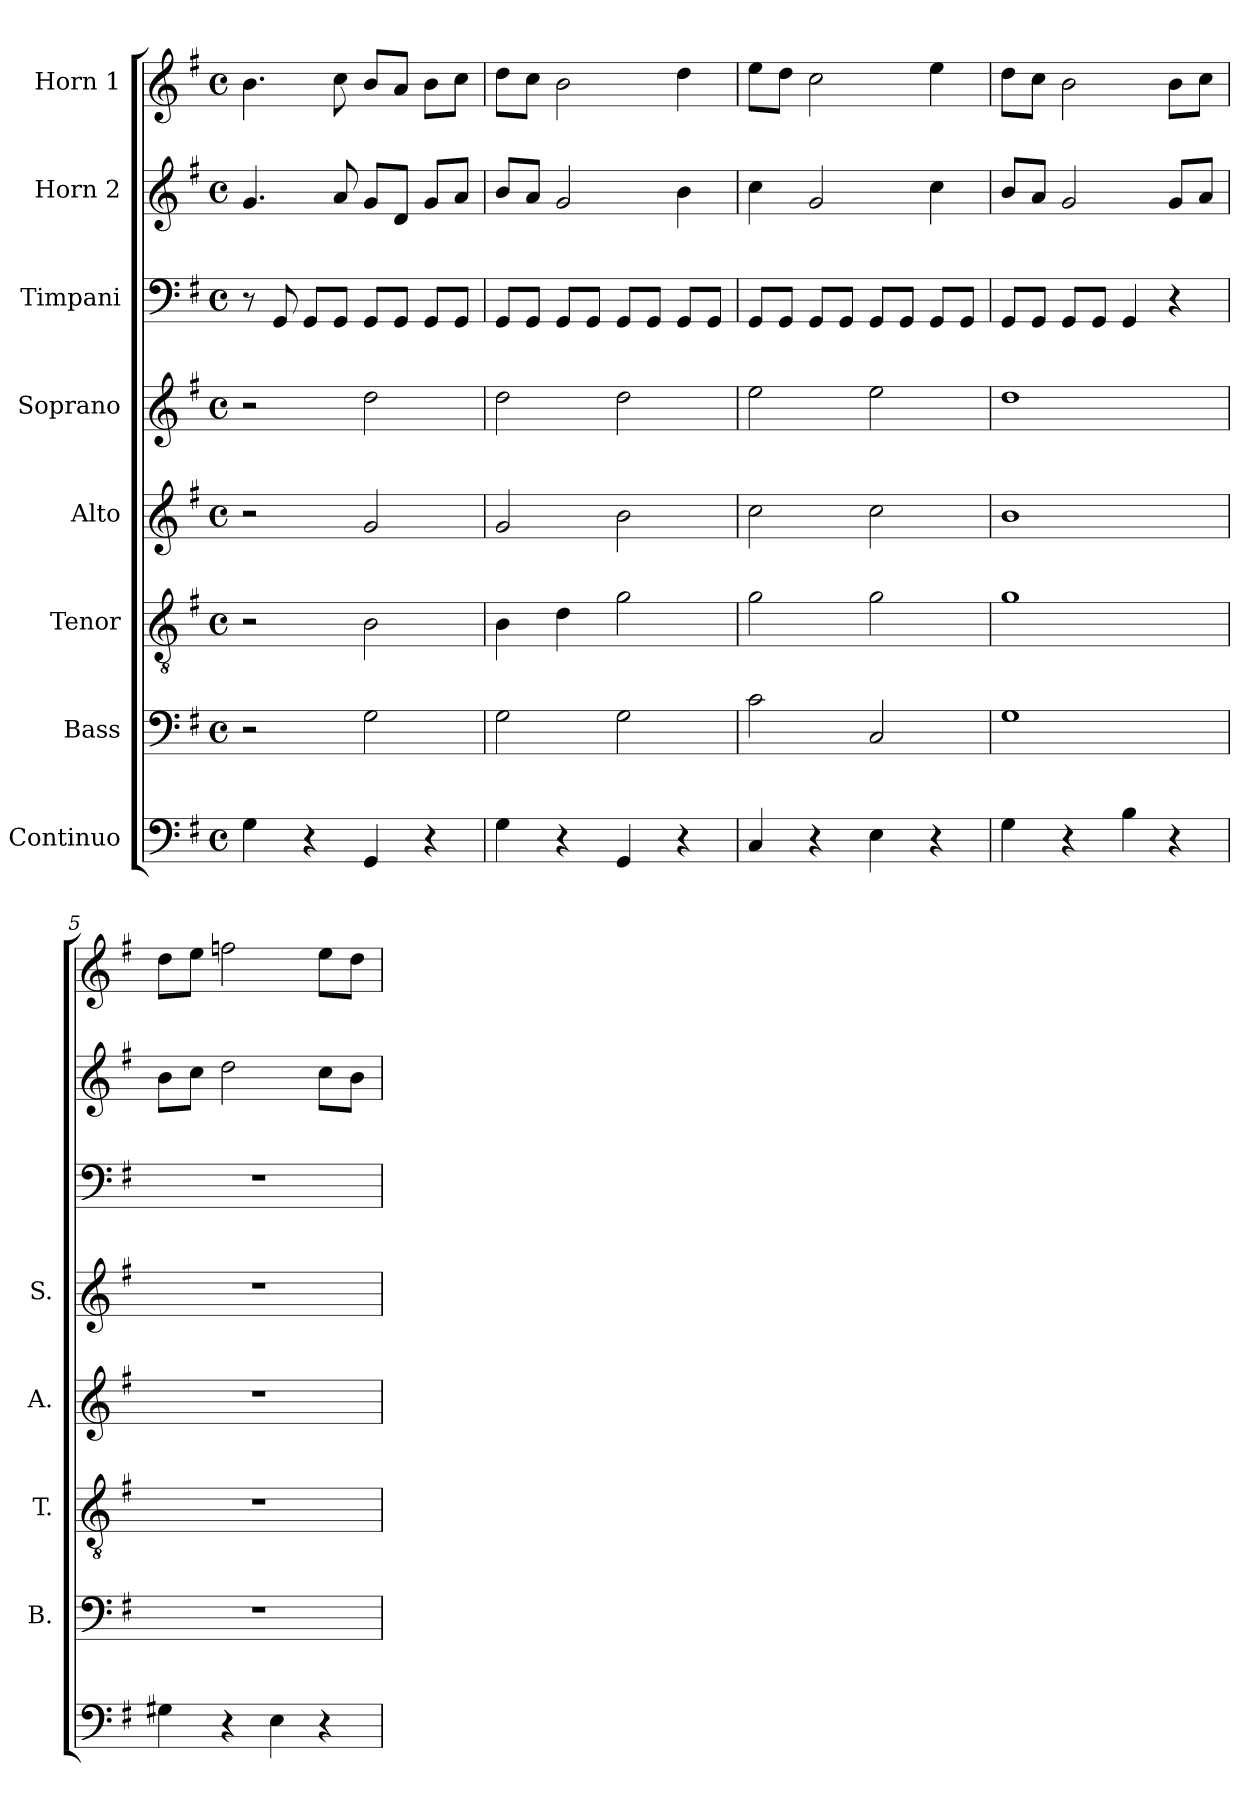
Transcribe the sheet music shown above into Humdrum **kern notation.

**kern	**kern	**kern	**kern	**kern	**kern	**kern	**kern
*part8	*part7	*part6	*part5	*part4	*part3	*part2	*part1
*staff8	*staff7	*staff6	*staff5	*staff4	*staff3	*staff2	*staff1
*I"Continuo	*I"Bass	*I"Tenor	*I"Alto	*I"Soprano	*I"Timpani	*I"Horn 2	*I"Horn 1
*	*I'B.	*I'T.	*I'A.	*I'S.	*	*	*
*clefF4	*clefF4	*clefGv2	*clefG2	*clefG2	*clefF4	*clefG2	*clefG2
*k[f#]	*k[f#]	*k[f#]	*k[f#]	*k[f#]	*k[f#]	*k[f#]	*k[f#]
*G:	*G:	*G:	*G:	*G:	*G:	*G:	*G:
*M4/4	*M4/4	*M4/4	*M4/4	*M4/4	*M4/4	*M4/4	*M4/4
*met(c)	*met(c)	*met(c)	*met(c)	*met(c)	*met(c)	*met(c)	*met(c)
=1	=1	=1	=1	=1	=1	=1	=1
4G\	2r	2r	2r	2r	8r	4.g/	4.b\
.	.	.	.	.	8GG/	.	.
4r	.	.	.	.	8GG/L	.	.
.	.	.	.	.	8GG/J	8a/	8cc\
4GG/	2G\	2B\	2g/	2dd\	8GG/L	8g/L	8b/L
.	.	.	.	.	8GG/J	8d/J	8a/J
4r	.	.	.	.	8GG/L	8g/L	8b\L
.	.	.	.	.	8GG/J	8a/J	8cc\J
=2	=2	=2	=2	=2	=2	=2	=2
4G\	2G\	4B\	2g/	2dd\	8GG/L	8b/L	8dd\L
.	.	.	.	.	8GG/J	8a/J	8cc\J
4r	.	4d\	.	.	8GG/L	2g/	2b\
.	.	.	.	.	8GG/J	.	.
4GG/	2G\	2g\	2b\	2dd\	8GG/L	.	.
.	.	.	.	.	8GG/J	.	.
4r	.	.	.	.	8GG/L	4b\	4dd\
.	.	.	.	.	8GG/J	.	.
=3	=3	=3	=3	=3	=3	=3	=3
4C/	2c\	2g\	2cc\	2ee\	8GG/L	4cc\	8ee\L
.	.	.	.	.	8GG/J	.	8dd\J
4r	.	.	.	.	8GG/L	2g/	2cc\
.	.	.	.	.	8GG/J	.	.
4E\	2C/	2g\	2cc\	2ee\	8GG/L	.	.
.	.	.	.	.	8GG/J	.	.
4r	.	.	.	.	8GG/L	4cc\	4ee\
.	.	.	.	.	8GG/J	.	.
=4	=4	=4	=4	=4	=4	=4	=4
4G\	1G	1g	1b	1dd	8GG/L	8b/L	8dd\L
.	.	.	.	.	8GG/J	8a/J	8cc\J
4r	.	.	.	.	8GG/L	2g/	2b\
.	.	.	.	.	8GG/J	.	.
4B\	.	.	.	.	4GG/	.	.
4r	.	.	.	.	4r	8g/L	8b\L
.	.	.	.	.	.	8a/J	8cc\J
=5	=5	=5	=5	=5	=5	=5	=5
4G#X\	1r	1r	1r	1r	1r	8b\L	8dd\L
.	.	.	.	.	.	8cc\J	8ee\J
4r	.	.	.	.	.	2dd\	2ffn\
4E\	.	.	.	.	.	.	.
4r	.	.	.	.	.	8cc\L	8ee\L
.	.	.	.	.	.	8b\J	8dd\J
=	=	=	=	=	=	=	=
*-	*-	*-	*-	*-	*-	*-	*-
